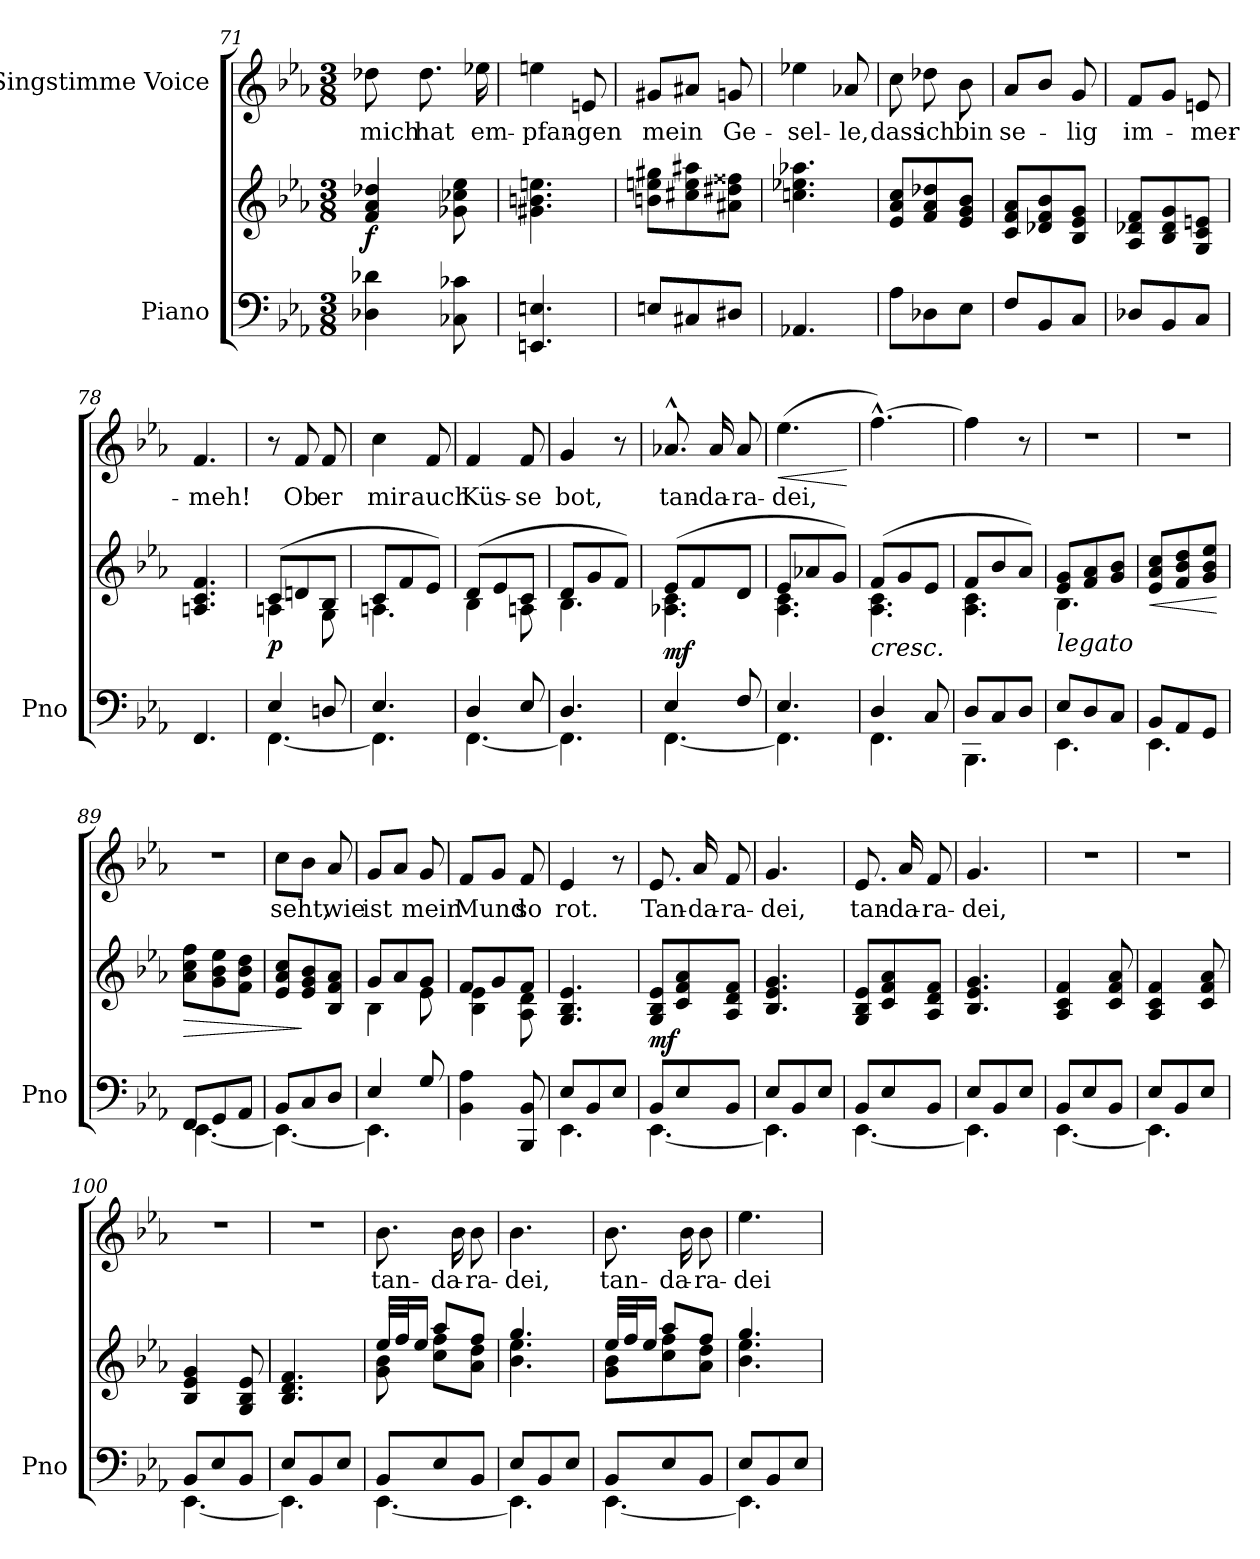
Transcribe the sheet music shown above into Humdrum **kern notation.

**kern	**kern	**dynam	**kern	**text	**dynam
*part2	*part2	*part2	*part1	*part1	*part1
*staff3	*staff2	*staff2/3	*staff1	*staff1	*staff1
*I"Piano	*	*	*I"Singstimme Voice	*	*
*I'Pno	*	*	*	*	*
*clefF4	*clefG2	*	*clefG2	*	*
*k[b-e-a-]	*k[b-e-a-]	*	*k[b-e-a-]	*	*
*M3/8	*M3/8	*	*M3/8	*	*
=71	=71	=71	=71	=71	=71
!	!	!LO:DY:b	!	!LO:LY:b	!
4D-X\ 4d-X\	4f/ 4a-/ 4dd-X/	f	8dd-X\	mich	.
!	!	!	!	!LO:LY:b	!
.	.	.	8.dd-\	hat	.
8C-X\ 8c-X\	8g-X\ 8cc-X\ 8ee-\	.	.	.	.
!	!	!	!	!LO:LY:b	!
.	.	.	16ee-X\	em-	.
=72	=72	=72	=72	=72	=72
!	!	!	!	!LO:LY:b	!
4.EEn/ 4.En/	4.g#X\ 4.bn\ 4.een\	.	4een\	-pfan-	.
!	!	!	!	!LO:LY:b	!
.	.	.	8en/	-gen	.
=73	=73	=73	=73	=73	=73
!	!	!	!	!LO:LY:b	!
8En/L	8bn\ 8een\ 8gg#X\L	.	8g#X/L	mein	.
8C#X/	8cc#X\ 8ee\ 8aa#X\	.	8a#X/J	.	.
!	!	!	!	!LO:LY:b	!
8D#X/J	8a#X\ 8dd#X\ 8ff##X\J	.	8gn/	Ge-	.
!!LO:LB:g=z
=74	=74	=74	=74	=74	=74
!	!	!	!	!LO:LY:b	!
4.AA-X/	4.ccn\ 4.ee-X\ 4.aa-X\	.	4ee-X\	-sel-	.
!	!	!	!	!LO:LY:b	!
.	.	.	8a-X/	-le,	.
=75	=75	=75	=75	=75	=75
!	!	!	!	!LO:LY:b	!
8A-\L	8e-/ 8a-/ 8cc/L	.	8cc\	dass	.
!	!	!	!	!LO:LY:b	!
8D-X\	8f/ 8a-/ 8dd-X/	.	8dd-X\	ich	.
!	!	!	!	!LO:LY:b	!
8E-\J	8e-/ 8g/ 8b-/J	.	8b-\	bin	.
=76	=76	=76	=76	=76	=76
!	!	!	!	!LO:LY:b	!
8F/L	8c/ 8f/ 8a-/L	.	8a-/L	se-	.
8BB-/	8d-X/ 8f/ 8b-/	.	8b-/J	.	.
!	!	!	!	!LO:LY:b	!
8C/J	8B-/ 8e-/ 8g/J	.	8g/	-lig	.
=77	=77	=77	=77	=77	=77
!	!	!	!	!LO:LY:b	!
8D-X/L	8A-/ 8d-X/ 8f/L	.	8f/L	im-	.
8BB-/	8B-/ 8d-/ 8g/	.	8g/J	.	.
!	!	!	!	!LO:LY:b	!
8C/J	8G/ 8c/ 8en/J	.	8en/	-mer-	.
=78	=78	=78	=78	=78	=78
!	!	!	!	!LO:LY:b	!
4.FF/	4.An/ 4.c/ 4.f/	.	4.f/	-meh!	.
=79	=79	=79	=79	=79	=79
*^	*^	*	*	*	*
!	!	!	!	!LO:DY:b	!	!	!
4E-/	[4.FF\	(8c/L	4An\	p	8r	.	.
!	!	!	!	!	!	!LO:LY:b	!
.	.	8dn/	.	.	8f/	Ob	.
!	!	!	!	!	!	!LO:LY:b	!
8Dn/	.	8B-/J	8G\	.	8f/	er	.
=80	=80	=80	=80	=80	=80	=80	=80
!	!	!	!	!	!	!LO:LY:b	!
4.E-/	4.FF\]	8c/L	4.An\	.	4cc\	mir	.
.	.	8f/	.	.	.	.	.
!	!	!	!	!	!	!LO:LY:b	!
.	.	8e-/J)	.	.	8f/	auch	.
!!LO:LB:g=z
=81	=81	=81	=81	=81	=81	=81	=81
!	!	!	!	!	!	!LO:LY:b	!
4D/	[4.FF\	(8d/L	4B-\	.	4f/	Küs-	.
.	.	8e-/	.	.	.	.	.
!	!	!	!	!	!	!LO:LY:b	!
8E-/	.	8c/J	8An\	.	8f/	-se	.
=82	=82	=82	=82	=82	=82	=82	=82
!	!	!	!	!	!	!LO:LY:b	!
4.D/	4.FF\]	8d/L	4.B-\	.	4g/	bot,	.
.	.	8g/	.	.	.	.	.
.	.	8f/J)	.	.	8r	.	.
=83	=83	=83	=83	=83	=83	=83	=83
!	!	!	!	!LO:DY:b	!	!LO:LY:b	!
4E-/	[4.FF\	(8e-/L	4.A-X\ 4.c\	mf	8.a-X^^/	tan-	.
.	.	8f/	.	.	.	.	.
!	!	!	!	!	!	!LO:LY:b	!
.	.	.	.	.	16a-/	-da-	.
!	!	!	!	!	!	!LO:LY:b	!
8F/	.	8d/J	.	.	8a-/	-ra-	.
=84	=84	=84	=84	=84	=84	=84	=84
!	!	!	!	!	!	!LO:LY:b	!LO:HP:b
4.E-/	4.FF\]	8e-/L	4.A-\ 4.c\	.	(4.ee-\	-dei,	<
.	.	8a-X/	.	.	.	.	.
.	.	8g/J)	.	.	.	.	.
*v	*v	*	*	*	*	*	*
*	*v	*v	*	*	*	*
.	.	.	.	.	[
=85	=85	=85	=85	=85	=85
*^	*^	*	*	*	*
!	!	!LO:TX:b:i:t=cresc.	!	!	!	!	!
4D/	4.FF\	(8f/L	4.A-\ 4.c\	.	[4.ff^^\)	.	.
.	.	8g/	.	.	.	.	.
8C/	.	8e-/J	.	.	.	.	.
=86	=86	=86	=86	=86	=86	=86	=86
8D/L	4.BBB-\	8f/L	4.A-\ 4.c\	.	4ff\]	.	.
8C/	.	8b-/	.	.	.	.	.
8D/J	.	8a-/J)	.	.	8r	.	.
=87	=87	=87	=87	=87	=87	=87	=87
!	!	!LO:TX:b:i:t=legato	!	!	!	!	!
8E-/L	4.EE-\	8e-/ 8g/L	4.B-\	.	4.r	.	.
8D/	.	8f/ 8a-/	.	.	.	.	.
8C/J	.	8g/ 8b-/J	.	.	.	.	.
*	*	*v	*v	*	*	*	*
!!LO:PB:g=z
=88	=88	=88	=88	=88	=88	=88
!	!	!	!LO:HP:b	!	!	!
8BB-/L	4.EE-\	8e-/ 8a-/ 8cc/L	<	4.r	.	.
8AA-/	.	8f/ 8b-/ 8dd/	.	.	.	.
8GG/J	.	8g/ 8b-/ 8ee-/J	.	.	.	.
*v	*v	*	*	*	*	*
.	.	[	.	.	.
=89	=89	=89	=89	=89	=89
*^	*	*	*	*	*
!	!	!	!LO:HP:b	!	!	!
8FF/L	[4.EE-\	8a-\ 8cc\ 8ff\L	>	4.r	.	.
8GG/	.	8g\ 8b-\ 8ee-\	.	.	.	.
8AA-/J	.	8f\ 8b-\ 8dd\J	.	.	.	.
=90	=90	=90	=90	=90	=90	=90
!	!	!	!	!	!LO:LY:b	!
8BB-/L	4.EE-\_	8e-/ 8a-/ 8cc/L	.	8cc\L	seht,	.
8C/	.	8e-/ 8g/ 8b-/	]	8b-\J	.	.
!	!	!	!	!	!LO:LY:b	!
8D/J	.	8B-/ 8f/ 8a-/J	.	8a-/	wie	.
=91	=91	=91	=91	=91	=91	=91
*	*	*^	*	*	*	*
!	!	!	!	!	!	!LO:LY:b	!
4E-/	4.EE-\]	8g/L	4B-\	.	8g/L	ist	.
.	.	8a-/	.	.	8a-/J	.	.
!	!	!	!	!	!	!LO:LY:b	!
8G/	.	8g/J	8e-\	.	8g/	mein	.
*v	*v	*	*	*	*	*	*
=92	=92	=92	=92	=92	=92	=92
!	!	!	!	!	!LO:LY:b	!
4BB-\ 4A-\	8f/L	4B-\ 4e-\	.	8f/L	Mund	.
.	8g/	.	.	8g/J	.	.
!	!	!	!	!	!LO:LY:b	!
8BBB-/ 8BB-/	8f/J	8A-\ 8d\	.	8f/	so	.
=93	=93	=93	=93	=93	=93	=93
*^	*	*	*	*	*	*
!	!	!	!	!	!	!LO:LY:b	!
*	*	*v	*v	*	*	*	*
8E-/L	4.EE-\	4.G/ 4.B-/ 4.e-/	.	4e-/	rot.	.
8BB-/	.	.	.	.	.	.
8E-/J	.	.	.	8r	.	.
=94	=94	=94	=94	=94	=94	=94
!	!	!	!LO:DY:b	!	!LO:LY:b	!
8BB-/L	[4.EE-\	8G/ 8B-/ 8e-/L	mf	8.e-/	Tan-	.
8E-/	.	8c/ 8f/ 8a-/	.	.	.	.
!	!	!	!	!	!LO:LY:b	!
.	.	.	.	16a-/	-da-	.
!	!	!	!	!	!LO:LY:b	!
8BB-/J	.	8A-/ 8d/ 8f/J	.	8f/	-ra-	.
!!LO:LB:g=z
=95	=95	=95	=95	=95	=95	=95
!	!	!	!	!	!LO:LY:b	!
8E-/L	4.EE-\]	4.B-/ 4.e-/ 4.g/	.	4.g/	-dei,	.
8BB-/	.	.	.	.	.	.
8E-/J	.	.	.	.	.	.
=96	=96	=96	=96	=96	=96	=96
!	!	!	!	!	!LO:LY:b	!
8BB-/L	[4.EE-\	8G/ 8B-/ 8e-/L	.	8.e-/	tan-	.
8E-/	.	8c/ 8f/ 8a-/	.	.	.	.
!	!	!	!	!	!LO:LY:b	!
.	.	.	.	16a-/	-da-	.
!	!	!	!	!	!LO:LY:b	!
8BB-/J	.	8A-/ 8d/ 8f/J	.	8f/	-ra-	.
=97	=97	=97	=97	=97	=97	=97
!	!	!	!	!	!LO:LY:b	!
8E-/L	4.EE-\]	4.B-/ 4.e-/ 4.g/	.	4.g/	-dei,	.
8BB-/	.	.	.	.	.	.
8E-/J	.	.	.	.	.	.
=98	=98	=98	=98	=98	=98	=98
8BB-/L	[4.EE-\	4A-/ 4c/ 4f/	.	4.r	.	.
8E-/	.	.	.	.	.	.
8BB-/J	.	8c/ 8f/ 8a-/	.	.	.	.
=99	=99	=99	=99	=99	=99	=99
8E-/L	4.EE-\]	4A-/ 4c/ 4f/	.	4.r	.	.
8BB-/	.	.	.	.	.	.
8E-/J	.	8c/ 8f/ 8a-/	.	.	.	.
=100	=100	=100	=100	=100	=100	=100
8BB-/L	[4.EE-\	4B-/ 4e-/ 4g/	.	4.r	.	.
8E-/	.	.	.	.	.	.
8BB-/J	.	8G/ 8B-/ 8e-/	.	.	.	.
=101	=101	=101	=101	=101	=101	=101
8E-/L	4.EE-\]	4.B-/ 4.d/ 4.f/	.	4.r	.	.
8BB-/	.	.	.	.	.	.
8E-/J	.	.	.	.	.	.
!!LO:LB:g=z
=102	=102	=102	=102	=102	=102	=102
*	*	*^	*	*	*	*
!	!	!	!	!	!	!LO:LY:b	!
8BB-/L	[4.EE-\	32ee-/LLL	8g\ 8b-\	.	8.b-\	tan-	.
.	.	32ff/J	.	.	.	.	.
.	.	16ee-/JJ	.	.	.	.	.
8E-/	.	8aa-/L	8cc\ 8ff\L	.	.	.	.
!	!	!	!	!	!	!LO:LY:b	!
.	.	.	.	.	16b-\	-da-	.
!	!	!	!	!	!	!LO:LY:b	!
8BB-/J	.	8ff/J	8a-\ 8dd\J	.	8b-\	-ra-	.
=103	=103	=103	=103	=103	=103	=103	=103
!	!	!	!	!	!	!LO:LY:b	!
8E-/L	4.EE-\]	4.gg/	4.b-\ 4.ee-\	.	4.b-\	-dei,	.
8BB-/	.	.	.	.	.	.	.
8E-/J	.	.	.	.	.	.	.
=104	=104	=104	=104	=104	=104	=104	=104
!	!	!	!	!	!	!LO:LY:b	!
8BB-/L	[4.EE-\	32ee-/LLL	8g\ 8b-\L	.	8.b-\	tan-	.
.	.	32ff/J	.	.	.	.	.
.	.	16ee-/JJ	.	.	.	.	.
8E-/	.	8aa-/L	8cc\ 8ff\	.	.	.	.
!	!	!	!	!	!	!LO:LY:b	!
.	.	.	.	.	16b-\	-da-	.
!	!	!	!	!	!	!LO:LY:b	!
8BB-/J	.	8ff/J	8a-\ 8dd\J	.	8b-\	-ra-	.
=105	=105	=105	=105	=105	=105	=105	=105
!	!	!	!	!	!	!LO:LY:b	!
8E-/L	4.EE-\]	4.gg/	4.b-\ 4.ee-\	.	4.ee-\	-dei	.
8BB-/	.	.	.	.	.	.	.
8E-/J	.	.	.	.	.	.	.
*v	*v	*	*	*	*	*	*
*	*v	*v	*	*	*	*
=	=	=	=	=	=
*-	*-	*-	*-	*-	*-
